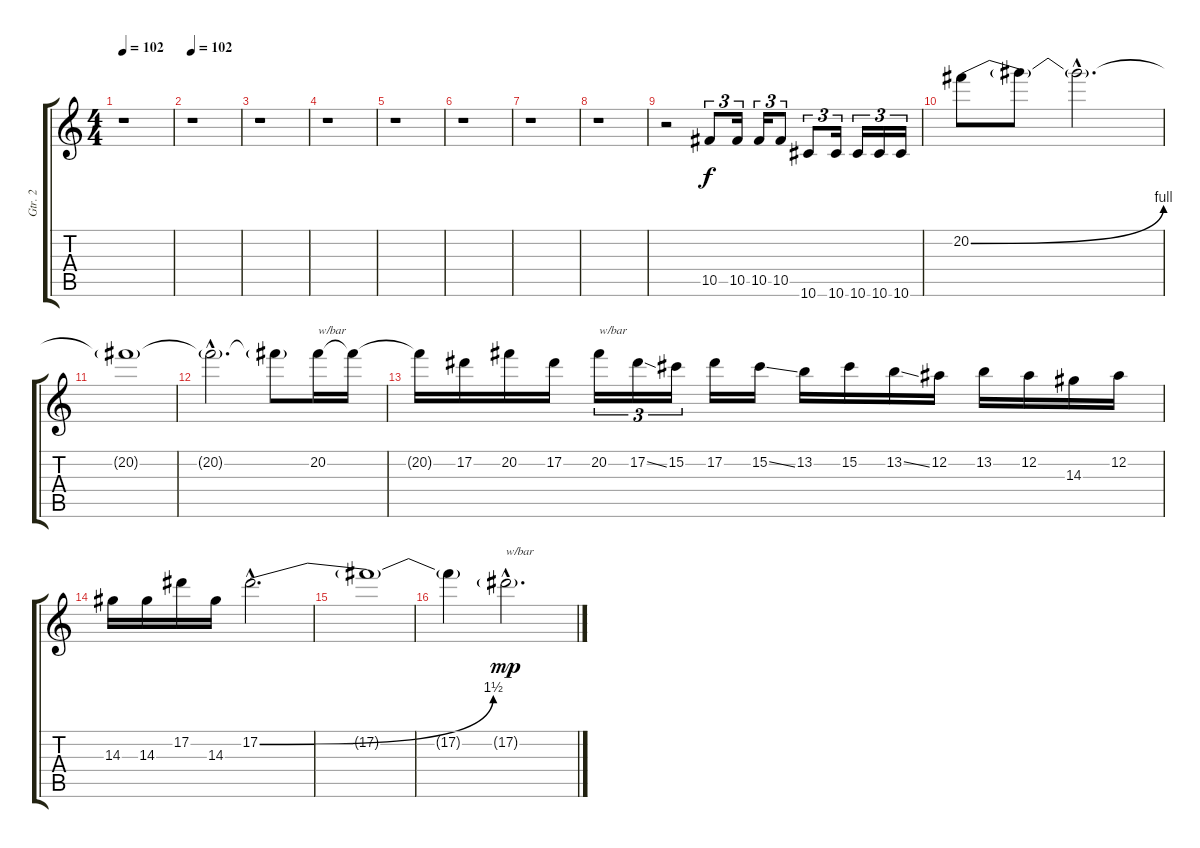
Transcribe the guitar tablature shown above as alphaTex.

\track ("Gtr. 2" "Gtr. 2") {instrument distortionguitar}
\staff {score tabs}
\tuning (Eb4 Bb3 Gb3 Db3 Ab2 Eb2) {hide}
\ts (4 4)
\tempo 102
\clef g2
\ks c
r.1{dy f} |
\tempo 102
r.1 |
r.1 |
r.1 |
r.1 |
r.1 |
r.1 |
r.1 |
r.2 10.5.8{tu (3 2)} 10.5.16{tu (3 2)} 10.5.16{tu (3 2)} 10.5.8{tu (3 2)} 10.6.8{tu (3 2)} 10.6.16{tu (3 2)} 10.6.16{tu (3 2)} 10.6.16{tu (3 2)} 10.6.16{tu (3 2)} |
20.2{be (bend 0 0 60 4)}.8 20.2{t}.8 20.2{hac t}.2{d} |
20.2{t}.1 |
20.2{hac t}.2{d} 20.2{t}.8 20.2.16{txt "w/bar"} 20.2{t}.16 |
20.2{t}.16 17.2.16 20.2.16 17.2.16 20.2.16{tu (3 2) txt "w/bar"} 17.2{ss}.16{tu (3 2)} 15.2.16{tu (3 2)} 17.2.16 15.2{ss}.16 13.2.16 15.2.16 13.2{ss}.16 12.2.16 13.2.16 12.2.16 14.3.16 12.2.16 |
14.3.16 14.3.16 17.2.16 14.3.16 17.2{be (bend 0 0 60 6) hac}.2{d} |
17.2{t}.1 |
17.2{t}.4 17.2{g hac}.2{d txt "w/bar" dy mp}
